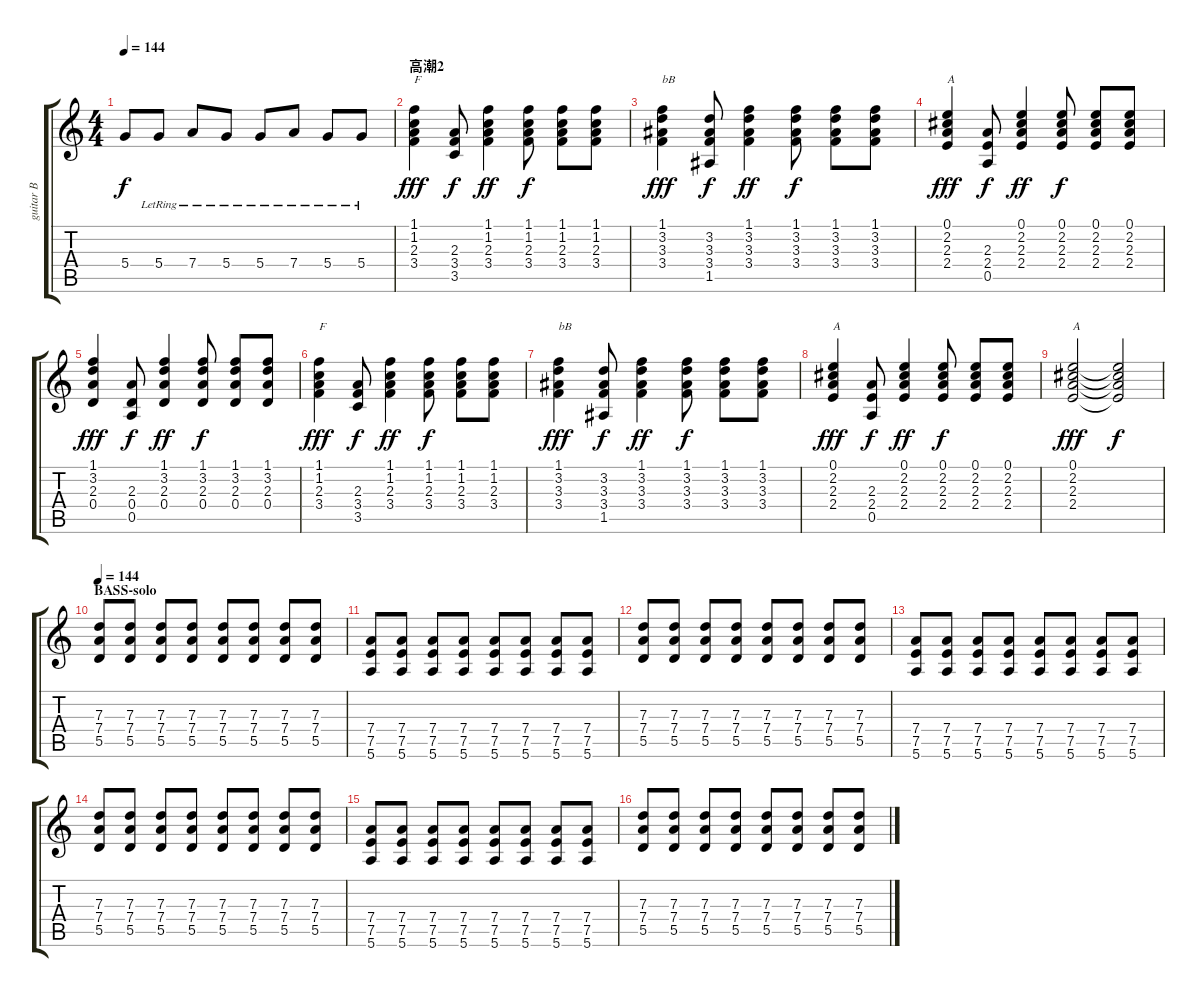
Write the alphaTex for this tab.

\track ("guitar B" "guitar B") {instrument electricguitarmuted}
\staff {score tabs}
\tuning (E4 B3 G3 D3 A2 E2) {hide}
\ts (4 4)
\tempo 144
\clef g2
\ks c
5.4.8{dy f} 5.4{lr}.8 7.4{lr}.8 5.4{lr}.8 5.4{lr}.8 7.4{lr}.8 5.4{lr}.8 5.4{lr}.8 |
\section ("" "高潮2")
(1.1 1.2 2.3 3.4).4{txt "F" dy fff} (2.3 3.4 3.5).8{dy f} (1.1 1.2 2.3 3.4).4{dy ff} (1.1 1.2 2.3 3.4).8{dy f} (1.1 1.2 2.3 3.4).8 (1.1 1.2 2.3 3.4).8 |
(1.1 3.2 3.3 3.4).4{txt "bB" dy fff} (3.2 3.3 3.4 1.5).8{dy f} (1.1 3.2 3.3 3.4).4{dy ff} (1.1 3.2 3.3 3.4).8{dy f} (1.1 3.2 3.3 3.4).8 (1.1 3.2 3.3 3.4).8 |
(0.1 2.2 2.3 2.4).4{txt "A" dy fff} (2.3 2.4 0.5).8{dy f} (0.1 2.2 2.3 2.4).4{dy ff} (0.1 2.2 2.3 2.4).8{dy f} (0.1 2.2 2.3 2.4).8 (0.1 2.2 2.3 2.4).8 |
(1.1 3.2 2.3 0.4).4{dy fff} (2.3 0.4 0.5).8{dy f} (1.1 3.2 2.3 0.4).4{dy ff} (1.1 3.2 2.3 0.4).8{dy f} (1.1 3.2 2.3 0.4).8 (1.1 3.2 2.3 0.4).8 |
(1.1 1.2 2.3 3.4).4{txt "F" dy fff} (2.3 3.4 3.5).8{dy f} (1.1 1.2 2.3 3.4).4{dy ff} (1.1 1.2 2.3 3.4).8{dy f} (1.1 1.2 2.3 3.4).8 (1.1 1.2 2.3 3.4).8 |
(1.1 3.2 3.3 3.4).4{txt "bB" dy fff} (3.2 3.3 3.4 1.5).8{dy f} (1.1 3.2 3.3 3.4).4{dy ff} (1.1 3.2 3.3 3.4).8{dy f} (1.1 3.2 3.3 3.4).8 (1.1 3.2 3.3 3.4).8 |
(0.1 2.2 2.3 2.4).4{txt "A" dy fff} (2.3 2.4 0.5).8{dy f} (0.1 2.2 2.3 2.4).4{dy ff} (0.1 2.2 2.3 2.4).8{dy f} (0.1 2.2 2.3 2.4).8 (0.1 2.2 2.3 2.4).8 |
(0.1 2.2 2.3 2.4).2{txt "A" dy fff} (0.1{t} 2.2{t} 2.3{t} 2.4{t}).2{dy f} |
\section ("" "BASS-solo")
\tempo 144
(7.3 7.4 5.5).8{volume 7} (7.3 7.4 5.5).8 (7.3 7.4 5.5).8 (7.3 7.4 5.5).8 (7.3 7.4 5.5).8 (7.3 7.4 5.5).8 (7.3 7.4 5.5).8 (7.3 7.4 5.5).8 |
(7.4 7.5 5.6).8{volume 7} (7.4 7.5 5.6).8 (7.4 7.5 5.6).8 (7.4 7.5 5.6).8 (7.4 7.5 5.6).8 (7.4 7.5 5.6).8 (7.4 7.5 5.6).8 (7.4 7.5 5.6).8 |
(7.3 7.4 5.5).8{volume 7} (7.3 7.4 5.5).8 (7.3 7.4 5.5).8 (7.3 7.4 5.5).8 (7.3 7.4 5.5).8 (7.3 7.4 5.5).8 (7.3 7.4 5.5).8 (7.3 7.4 5.5).8 |
(7.4 7.5 5.6).8{volume 7} (7.4 7.5 5.6).8 (7.4 7.5 5.6).8 (7.4 7.5 5.6).8 (7.4 7.5 5.6).8 (7.4 7.5 5.6).8 (7.4 7.5 5.6).8 (7.4 7.5 5.6).8 |
(7.3 7.4 5.5).8{volume 7} (7.3 7.4 5.5).8 (7.3 7.4 5.5).8 (7.3 7.4 5.5).8 (7.3 7.4 5.5).8 (7.3 7.4 5.5).8 (7.3 7.4 5.5).8 (7.3 7.4 5.5).8 |
(7.4 7.5 5.6).8{volume 7} (7.4 7.5 5.6).8 (7.4 7.5 5.6).8 (7.4 7.5 5.6).8 (7.4 7.5 5.6).8 (7.4 7.5 5.6).8 (7.4 7.5 5.6).8 (7.4 7.5 5.6).8 |
(7.3 7.4 5.5).8{volume 7} (7.3 7.4 5.5).8 (7.3 7.4 5.5).8 (7.3 7.4 5.5).8 (7.3 7.4 5.5).8 (7.3 7.4 5.5).8 (7.3 7.4 5.5).8 (7.3 7.4 5.5).8
